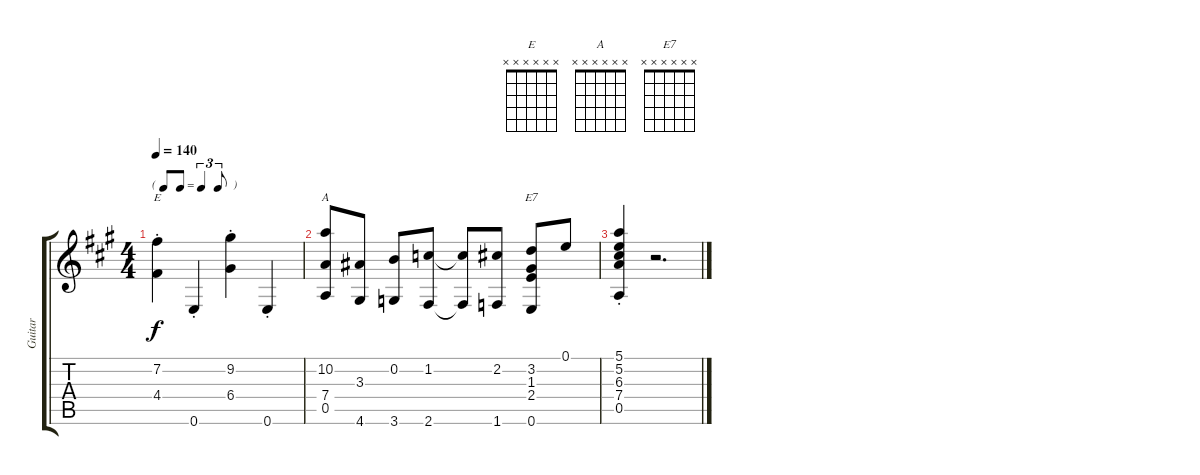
\track ("Guitar" "Guitar") {instrument acousticguitarsteel}
\staff {score tabs}
\tuning (E4 B3 G3 D3 A2 E2) {hide}
\chord ("E" x x x x x x)
\chord ("A" x x x x x x)
\chord ("E7" x x x x x x)
\ts (4 4)
\tf triplet8th
\tempo 140
\clef g2
\ks a
(7.2{st} 4.4{st}).4{ch "E" dy f} 0.6{st}.4 (9.2{st} 6.4{st}).4 0.6{st}.4 |
(10.2 7.4 0.5).8{ch "A"} (3.3 4.6).8 (0.2 3.6).8 (1.2 2.6).8 (1.2{t} 2.6{t}).8 (2.2 1.6).8 (3.2 1.3 2.4 0.6).8{ch "E7"} 0.1.8 |
(5.1{st} 5.2{st} 6.3{st} 7.4{st} 0.5{st}).4 r.2{d}
